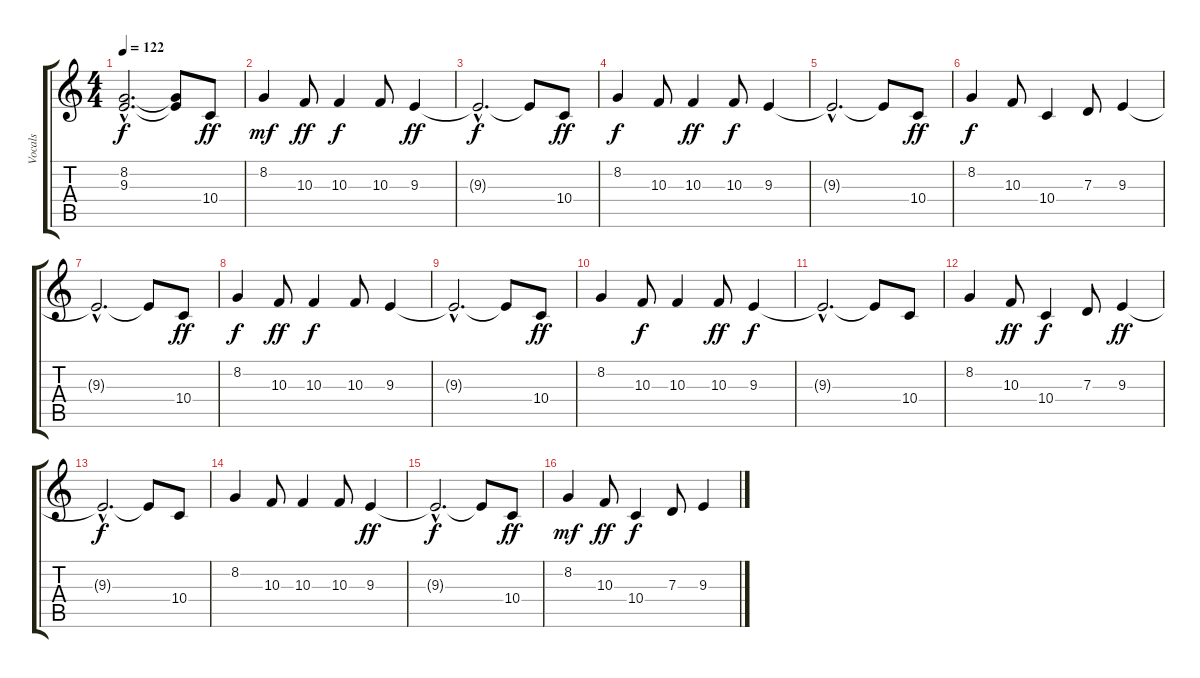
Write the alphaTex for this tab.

\track ("Vocals" "Vocals") {instrument synthvoice}
\staff {score tabs}
\tuning (E4 B3 G3 D3 A2 E2) {hide}
\ts (4 4)
\tempo 122
\clef g2
\ks c
(8.2{hac t} 9.3{hac t}).2{d dy f} (8.2{t} 9.3{t}).8 10.4.8{dy ff} |
8.2.4{dy mf} 10.3.8{dy ff} 10.3.4{dy f} 10.3.8 9.3.4{dy ff} |
9.3{hac t}.2{d dy f} 9.3{t}.8 10.4.8{dy ff} |
8.2.4{dy f} 10.3.8 10.3.4{dy ff} 10.3.8{dy f} 9.3.4 |
9.3{hac t}.2{d} 9.3{t}.8 10.4.8{dy ff} |
8.2.4{dy f} 10.3.8 10.4.4 7.3.8 9.3.4 |
9.3{hac t}.2{d} 9.3{t}.8 10.4.8{dy ff} |
8.2.4{dy f} 10.3.8{dy ff} 10.3.4{dy f} 10.3.8 9.3.4 |
9.3{hac t}.2{d} 9.3{t}.8 10.4.8{dy ff} |
8.2.4 10.3.8{dy f} 10.3.4 10.3.8{dy ff} 9.3.4{dy f} |
9.3{hac t}.2{d} 9.3{t}.8 10.4.8 |
8.2.4 10.3.8{dy ff} 10.4.4{dy f} 7.3.8 9.3.4{dy ff} |
9.3{hac t}.2{d dy f} 9.3{t}.8 10.4.8 |
8.2.4 10.3.8 10.3.4 10.3.8 9.3.4{dy ff} |
9.3{hac t}.2{d dy f} 9.3{t}.8 10.4.8{dy ff} |
8.2.4{dy mf} 10.3.8{dy ff} 10.4.4{dy f} 7.3.8 9.3.4
